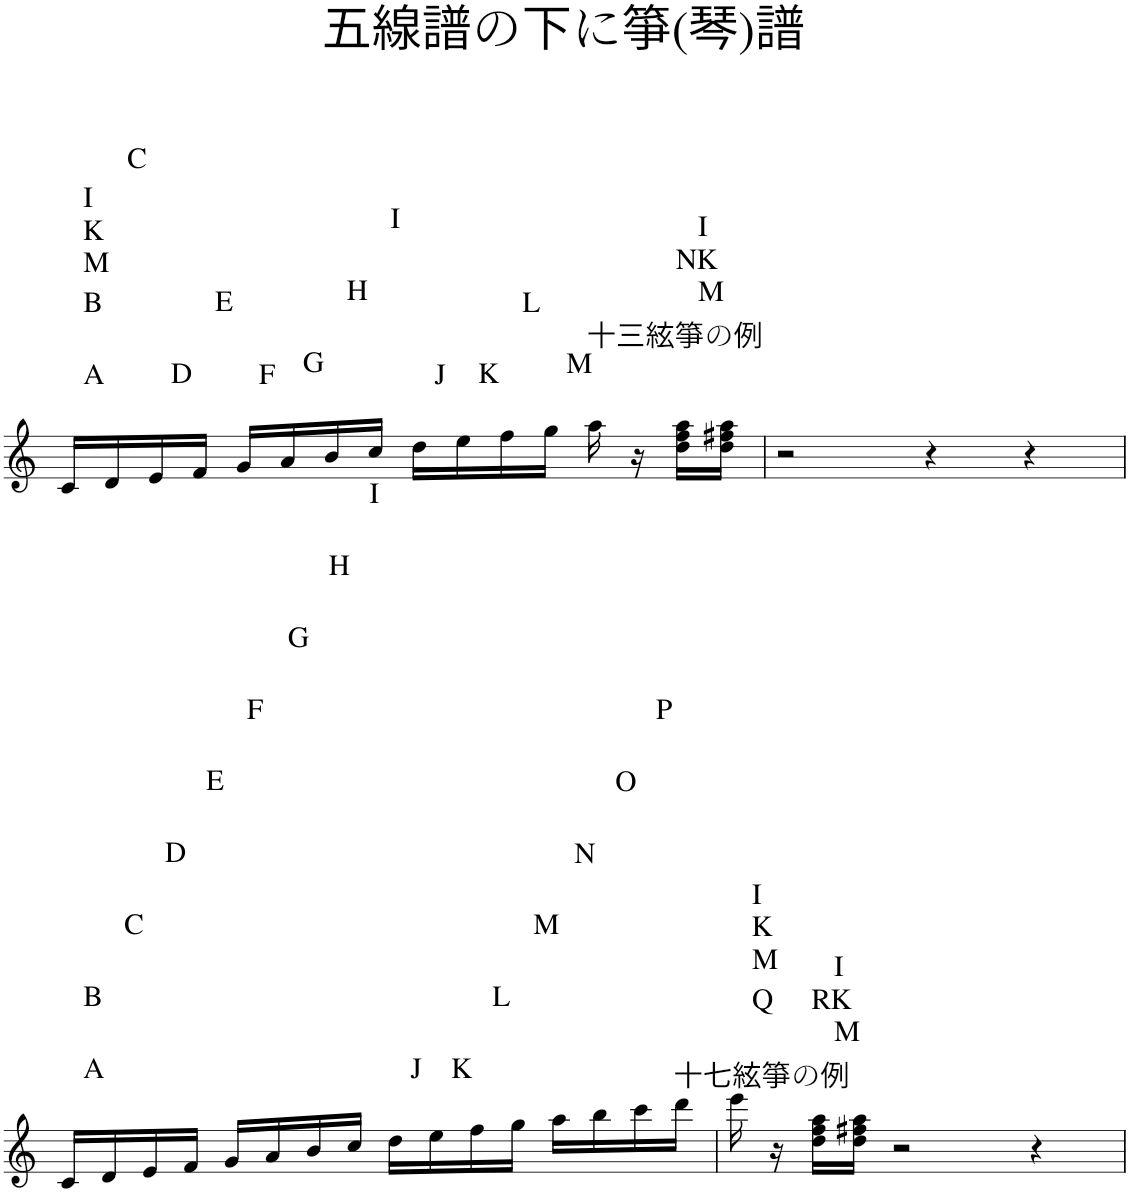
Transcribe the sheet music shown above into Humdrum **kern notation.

**kern
*part1
*staff1
*I"Voice
*clefG2
*k[]
=1
!LO:TX:a:t=A
!LO:TX:a:t=B
!LO:TX:a:t=I
!LO:TX:a:t=K
!LO:TX:a:t=M
16c/LL
!LO:TX:a:t=C
16d/
!LO:TX:a:t=D
16e/
!LO:TX:a:t=E
16f/JJ
!LO:TX:a:t=F
16g/LL
!LO:TX:a:t=G
16a/
!LO:TX:a:t=H
16b/
!LO:TX:a:t=I
16cc/JJ
!LO:TX:a:t=J
16dd\LL
!LO:TX:a:t=K
16ee\
!LO:TX:a:t=L
16ff\
!LO:TX:a:t=M
16gg\JJ
!LO:TX:a:t=十三絃箏の例
16aa\
16r
!LO:TX:a:t=I
!LO:TX:a:t=NK
!LO:TX:a:t=M
16dd\ 16ff\ 16aa\LL
16dd\ 16ff#X\ 16aa\JJ
=2
2r
4r
4r
!!LO:LB:g=z
=3
!LO:TX:a:t=A
!LO:TX:a:t=B
16c/LL
!LO:TX:a:t=C
16d/
!LO:TX:a:t=D
16e/
!LO:TX:a:t=E
16f/JJ
!LO:TX:a:t=F
16g/LL
!LO:TX:a:t=G
16a/
!LO:TX:a:t=H
16b/
!LO:TX:a:t=I
16cc/JJ
!LO:TX:a:t=J
16dd\LL
!LO:TX:a:t=K
16ee\
!LO:TX:a:t=L
16ff\
!LO:TX:a:t=M
16gg\JJ
!LO:TX:a:t=N
16aa\LL
!LO:TX:a:t=O
16bb\
!LO:TX:a:t=P
16ccc\
!LO:TX:a:t=十七絃箏の例
16ddd\JJ
=4
!LO:TX:a:t=Q
!LO:TX:a:t=I
!LO:TX:a:t=K
!LO:TX:a:t=M
16eee\
16r
!LO:TX:a:t=I
!LO:TX:a:t=RK
!LO:TX:a:t=M
16dd\ 16ff\ 16aa\LL
16dd\ 16ff#X\ 16aa\JJ
2r
4r
=
*-
